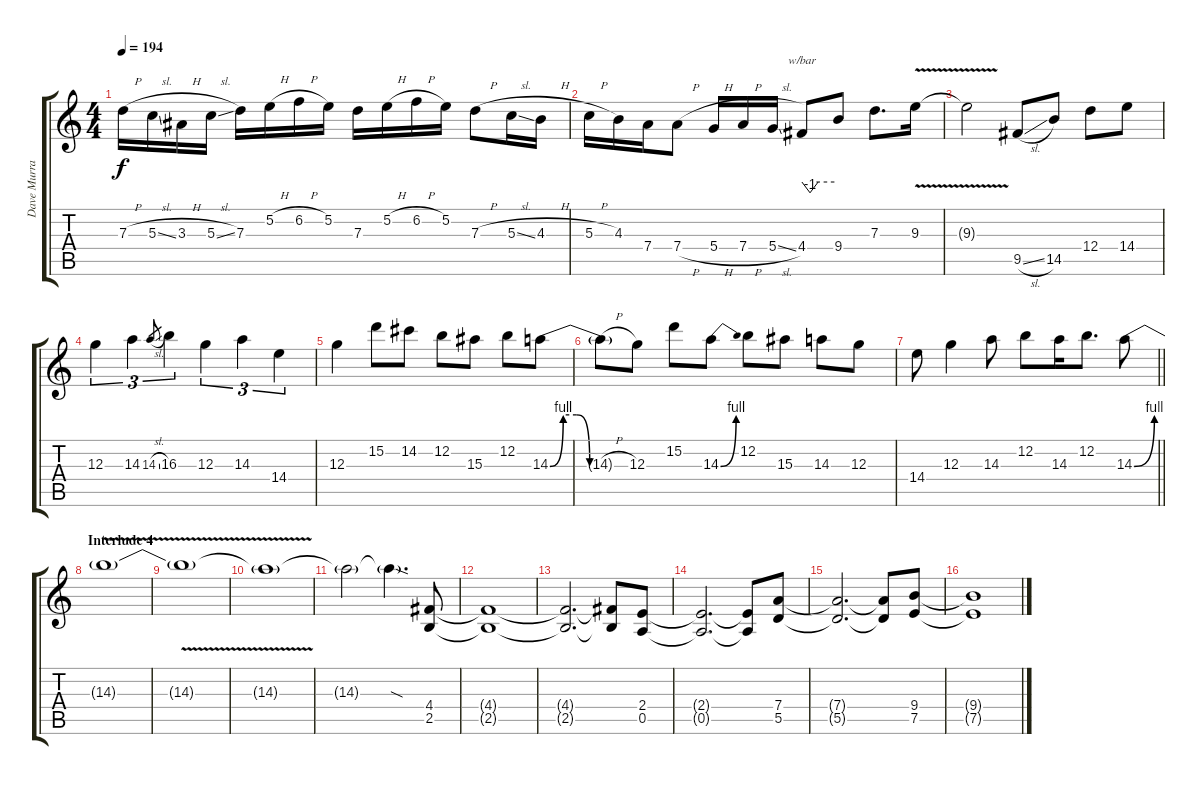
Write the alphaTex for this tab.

\track ("Dave Murray" "Dave Murra") {instrument overdrivenguitar}
\staff {score tabs}
\tuning (E4 B3 G3 D3 A2 E2) {hide}
\ts (4 4)
\tempo 194
\clef g2
\ks c
7.3{h}.16{dy f} 5.3{sl}.16 3.3{h}.16 5.3{sl}.16 7.3.16 5.2{h}.16 6.2{h}.16 5.2.16 7.3.16 5.2{h}.16 6.2{h}.16 5.2.16 7.3{h}.8 5.3{sl}.16 4.3{h}.16 |
5.3{h}.16 4.3.16 7.4.16 7.4{h}.8 5.4{h}.16 7.4{h}.16 5.4{sl}.16 4.4.8{tbe (custom default 0 0 15 -4 30 0 60 0)} 9.4.8 7.3.8{d} 9.3{v}.16 |
9.3{t}.2 9.5{sl}.8 14.5.8 12.4.8 14.4.8 |
12.3.4{tu (3 2)} 14.3.4{tu (3 2)} 14.3{sl}.8{gr} 16.3.4{tu (3 2)} 12.3.4{tu (3 2)} 14.3.4{tu (3 2)} 14.4.4{tu (3 2)} |
12.3.4 15.2.8 14.2.8 12.2.8 15.3.8 12.2.8 14.3{be (custom 0 0 10 4 20 4 30 0 60 0)}.8 |
14.3{h t}.8 12.3.8 15.2.8 14.3{be (bend 0 0 60 4)}.8 12.2.8 15.3.8 14.3.8 12.3.8 |
\barLineRight lightlight
14.4.8 12.3.4 14.3.8 12.2.8 14.3.16 12.2.8{d} 14.3{be (bend 0 0 60 4)}.8 |
\section ("" "Interlude 4")
14.3{v t}.1 |
14.3{v t}.1 |
14.3{t}.1 |
14.3{t}.2 14.3{sod t}.4{d} (4.4 2.5).8{volume 13 balance 0 instrument overdrivenguitar} |
(4.4{t} 2.5{t}).1 |
(4.4{t} 2.5{t}).2{d} (4.4{t} 2.5{t}).8 (2.4 0.5).8 |
(2.4{t} 0.5{t}).2{d} (2.4{t} 0.5{t}).8 (7.4 5.5).8 |
(7.4{t} 5.5{t}).2{d} (7.4{t} 5.5{t}).8 (9.4 7.5).8 |
(9.4{t} 7.5{t}).1
